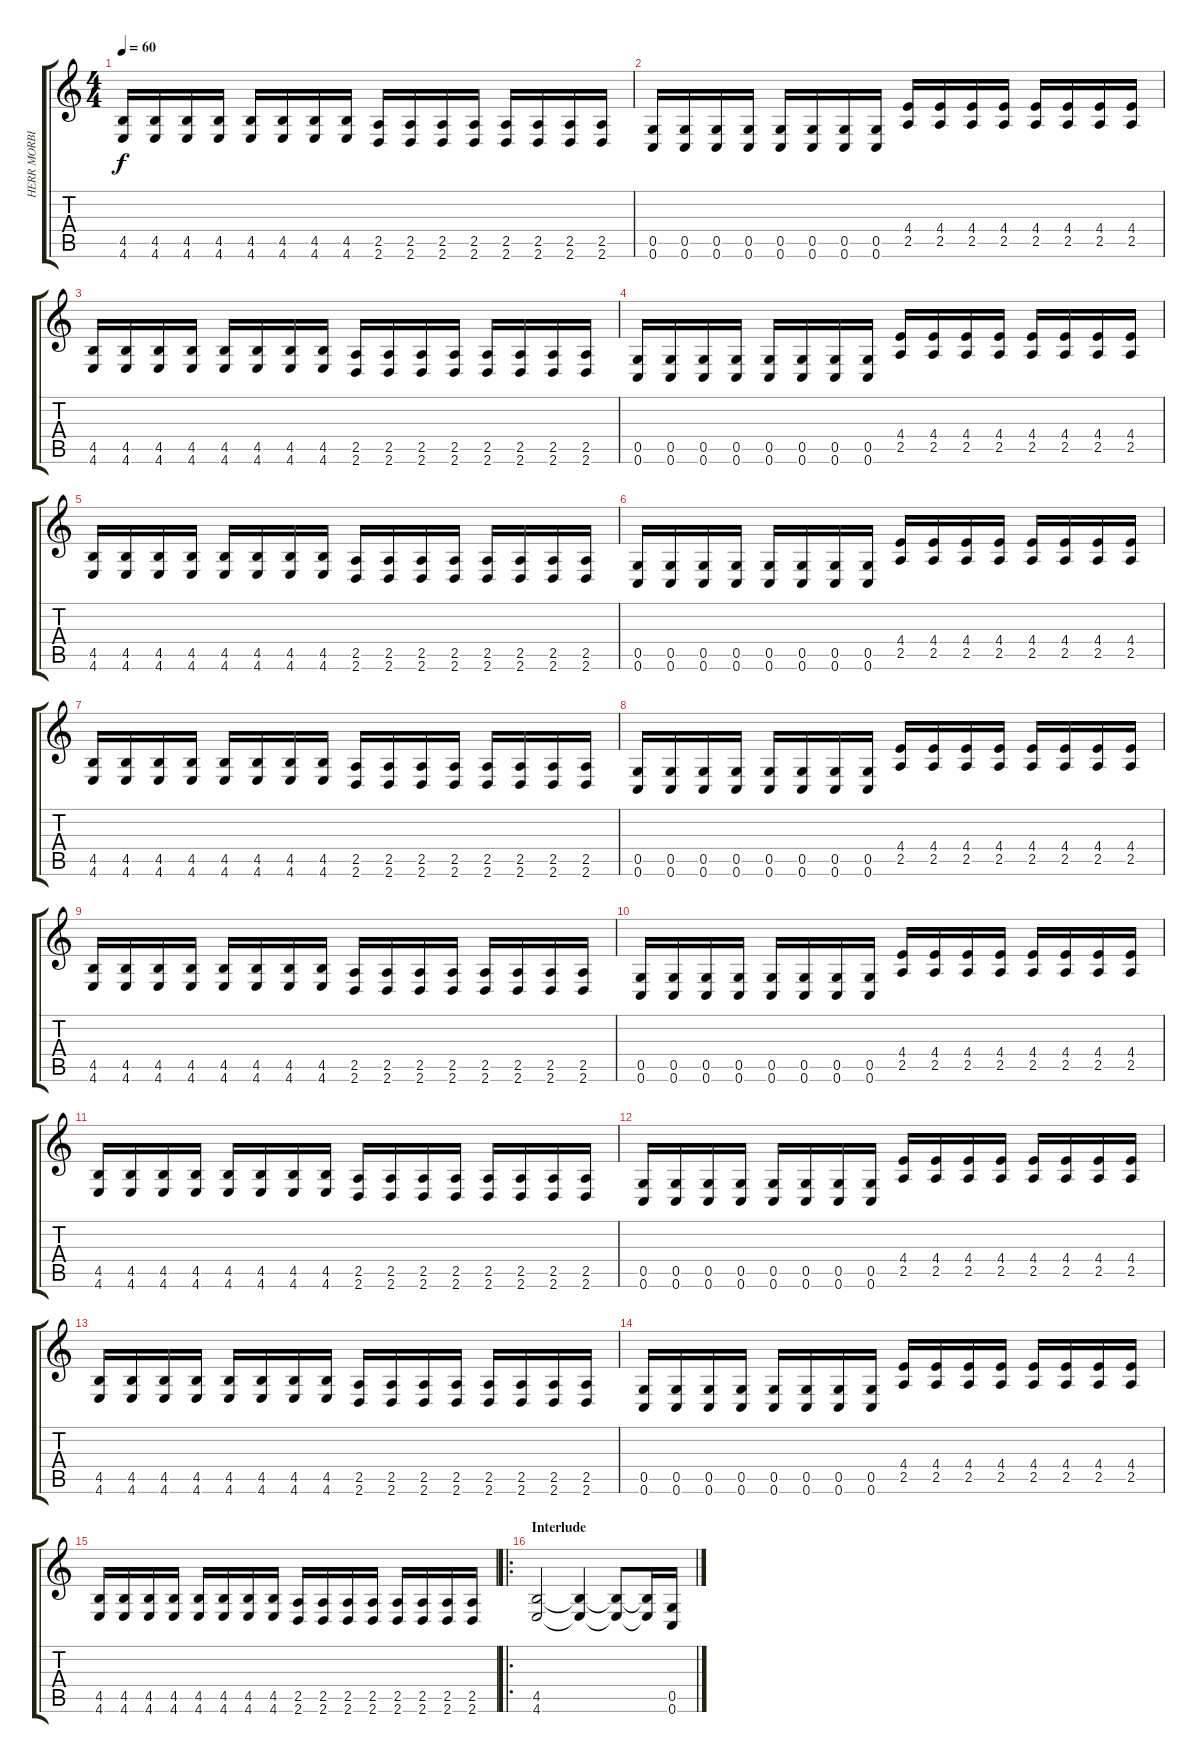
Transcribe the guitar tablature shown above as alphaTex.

\track ("HERR MORBID" "HERR MORBI") {instrument distortionguitar}
\staff {score tabs}
\tuning (D4 Gb3 F3 C3 G2 C2) {hide}
\ts (4 4)
\tempo 60
\clef g2
\ks c
(4.5 4.6).16{dy f} (4.5 4.6).16 (4.5 4.6).16 (4.5 4.6).16 (4.5 4.6).16 (4.5 4.6).16 (4.5 4.6).16 (4.5 4.6).16 (2.5 2.6).16 (2.5 2.6).16 (2.5 2.6).16 (2.5 2.6).16 (2.5 2.6).16 (2.5 2.6).16 (2.5 2.6).16 (2.5 2.6).16 |
(0.5 0.6).16 (0.5 0.6).16 (0.5 0.6).16 (0.5 0.6).16 (0.5 0.6).16 (0.5 0.6).16 (0.5 0.6).16 (0.5 0.6).16 (4.4 2.5).16 (4.4 2.5).16 (4.4 2.5).16 (4.4 2.5).16 (4.4 2.5).16 (4.4 2.5).16 (4.4 2.5).16 (4.4 2.5).16 |
(4.5 4.6).16 (4.5 4.6).16 (4.5 4.6).16 (4.5 4.6).16 (4.5 4.6).16 (4.5 4.6).16 (4.5 4.6).16 (4.5 4.6).16 (2.5 2.6).16 (2.5 2.6).16 (2.5 2.6).16 (2.5 2.6).16 (2.5 2.6).16 (2.5 2.6).16 (2.5 2.6).16 (2.5 2.6).16 |
(0.5 0.6).16 (0.5 0.6).16 (0.5 0.6).16 (0.5 0.6).16 (0.5 0.6).16 (0.5 0.6).16 (0.5 0.6).16 (0.5 0.6).16 (4.4 2.5).16 (4.4 2.5).16 (4.4 2.5).16 (4.4 2.5).16 (4.4 2.5).16 (4.4 2.5).16 (4.4 2.5).16 (4.4 2.5).16 |
(4.5 4.6).16 (4.5 4.6).16 (4.5 4.6).16 (4.5 4.6).16 (4.5 4.6).16 (4.5 4.6).16 (4.5 4.6).16 (4.5 4.6).16 (2.5 2.6).16 (2.5 2.6).16 (2.5 2.6).16 (2.5 2.6).16 (2.5 2.6).16 (2.5 2.6).16 (2.5 2.6).16 (2.5 2.6).16 |
(0.5 0.6).16 (0.5 0.6).16 (0.5 0.6).16 (0.5 0.6).16 (0.5 0.6).16 (0.5 0.6).16 (0.5 0.6).16 (0.5 0.6).16 (4.4 2.5).16 (4.4 2.5).16 (4.4 2.5).16 (4.4 2.5).16 (4.4 2.5).16 (4.4 2.5).16 (4.4 2.5).16 (4.4 2.5).16 |
(4.5 4.6).16 (4.5 4.6).16 (4.5 4.6).16 (4.5 4.6).16 (4.5 4.6).16 (4.5 4.6).16 (4.5 4.6).16 (4.5 4.6).16 (2.5 2.6).16 (2.5 2.6).16 (2.5 2.6).16 (2.5 2.6).16 (2.5 2.6).16 (2.5 2.6).16 (2.5 2.6).16 (2.5 2.6).16 |
(0.5 0.6).16 (0.5 0.6).16 (0.5 0.6).16 (0.5 0.6).16 (0.5 0.6).16 (0.5 0.6).16 (0.5 0.6).16 (0.5 0.6).16 (4.4 2.5).16 (4.4 2.5).16 (4.4 2.5).16 (4.4 2.5).16 (4.4 2.5).16 (4.4 2.5).16 (4.4 2.5).16 (4.4 2.5).16 |
(4.5 4.6).16 (4.5 4.6).16 (4.5 4.6).16 (4.5 4.6).16 (4.5 4.6).16 (4.5 4.6).16 (4.5 4.6).16 (4.5 4.6).16 (2.5 2.6).16 (2.5 2.6).16 (2.5 2.6).16 (2.5 2.6).16 (2.5 2.6).16 (2.5 2.6).16 (2.5 2.6).16 (2.5 2.6).16 |
(0.5 0.6).16 (0.5 0.6).16 (0.5 0.6).16 (0.5 0.6).16 (0.5 0.6).16 (0.5 0.6).16 (0.5 0.6).16 (0.5 0.6).16 (4.4 2.5).16 (4.4 2.5).16 (4.4 2.5).16 (4.4 2.5).16 (4.4 2.5).16 (4.4 2.5).16 (4.4 2.5).16 (4.4 2.5).16 |
(4.5 4.6).16 (4.5 4.6).16 (4.5 4.6).16 (4.5 4.6).16 (4.5 4.6).16 (4.5 4.6).16 (4.5 4.6).16 (4.5 4.6).16 (2.5 2.6).16 (2.5 2.6).16 (2.5 2.6).16 (2.5 2.6).16 (2.5 2.6).16 (2.5 2.6).16 (2.5 2.6).16 (2.5 2.6).16 |
(0.5 0.6).16 (0.5 0.6).16 (0.5 0.6).16 (0.5 0.6).16 (0.5 0.6).16 (0.5 0.6).16 (0.5 0.6).16 (0.5 0.6).16 (4.4 2.5).16 (4.4 2.5).16 (4.4 2.5).16 (4.4 2.5).16 (4.4 2.5).16 (4.4 2.5).16 (4.4 2.5).16 (4.4 2.5).16 |
(4.5 4.6).16 (4.5 4.6).16 (4.5 4.6).16 (4.5 4.6).16 (4.5 4.6).16 (4.5 4.6).16 (4.5 4.6).16 (4.5 4.6).16 (2.5 2.6).16 (2.5 2.6).16 (2.5 2.6).16 (2.5 2.6).16 (2.5 2.6).16 (2.5 2.6).16 (2.5 2.6).16 (2.5 2.6).16 |
(0.5 0.6).16 (0.5 0.6).16 (0.5 0.6).16 (0.5 0.6).16 (0.5 0.6).16 (0.5 0.6).16 (0.5 0.6).16 (0.5 0.6).16 (4.4 2.5).16 (4.4 2.5).16 (4.4 2.5).16 (4.4 2.5).16 (4.4 2.5).16 (4.4 2.5).16 (4.4 2.5).16 (4.4 2.5).16 |
(4.5 4.6).16 (4.5 4.6).16 (4.5 4.6).16 (4.5 4.6).16 (4.5 4.6).16 (4.5 4.6).16 (4.5 4.6).16 (4.5 4.6).16 (2.5 2.6).16 (2.5 2.6).16 (2.5 2.6).16 (2.5 2.6).16 (2.5 2.6).16 (2.5 2.6).16 (2.5 2.6).16 (2.5 2.6).16 |
\ro
\section ("" "Interlude")
(4.5 4.6).2 (4.5{t} 4.6{t}).4 (4.5{t} 4.6{t}).8 (4.5{t} 4.6{t}).16 (0.5 0.6).16
